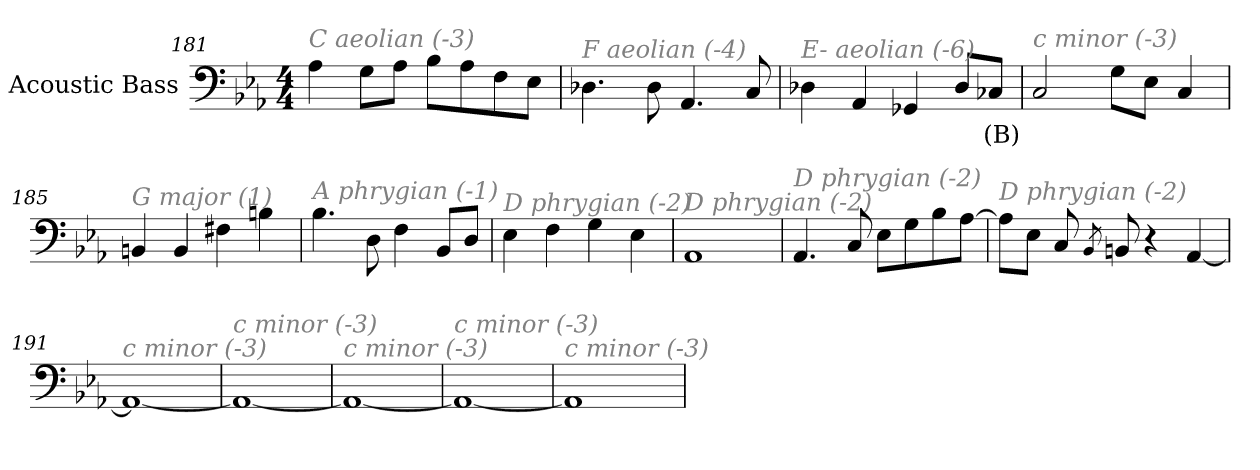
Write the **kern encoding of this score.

**kern	**text
*part1	*part1
*staff1	*staff1
*I"Acoustic Bass	*
*clefF4	*
*ITrd7c12	*
*k[b-e-a-]	*
*E-:	*
*M4/4	*
=181	=181
!LO:TX:i:color=#808080:t=C aeolian (-3)	!
4AA-	.
8GGL	.
8AA-J	.
8BB-L	.
8AA-	.
8FF	.
8EE-J	.
=182	=182
!LO:TX:i:color=#808080:t=F aeolian (-4)	!
4.DD-X	.
8DD-	.
4.AAA-	.
8CC	.
=183	=183
!LO:TX:i:color=#808080:t=E- aeolian (-6)	!
4DD-X	.
4AAA-	.
4GGG-X	.
8DD-L	.
8CC-XiJ	(B)
=184	=184
!LO:TX:i:color=#808080:t=c minor (-3)	!
2CC	.
8GGL	.
8EE-J	.
4CC	.
=185	=185
!LO:TX:i:color=#808080:t=G major (1)	!
4BBBn	.
4BBB	.
4FF#X	.
4BBn	.
=186	=186
!LO:TX:i:color=#808080:t=A phrygian (-1)	!
4.BB-	.
8DD	.
4FF	.
8BBB-L	.
8DDJ	.
=187	=187
!LO:TX:i:color=#808080:t=D phrygian (-2)	!
4EE-	.
4FF	.
4GG	.
4EE-	.
=188	=188
!LO:TX:i:color=#808080:t=D phrygian (-2)	!
1AAA-	.
=189	=189
!LO:TX:i:color=#808080:t=D phrygian (-2)	!
4.AAA-	.
8CC	.
8EE-L	.
8GG	.
8BB-	.
[8AA-J	.
=190	=190
!LO:TX:i:color=#808080:t=D phrygian (-2)	!
8AA-L]	.
8EE-J	.
8CCL	.
8qBBB-J	.
8BBBn	.
4r	.
[4AAA-	.
=191	=191
!LO:TX:i:color=#808080:t=c minor (-3)	!
1AAA-_	.
=192	=192
!LO:TX:i:color=#808080:t=c minor (-3)	!
1AAA-_	.
=193	=193
!LO:TX:i:color=#808080:t=c minor (-3)	!
1AAA-_	.
=194	=194
!LO:TX:i:color=#808080:t=c minor (-3)	!
1AAA-_	.
=195	=195
!LO:TX:i:color=#808080:t=c minor (-3)	!
1AAA-]	.
=	=
*-	*-
